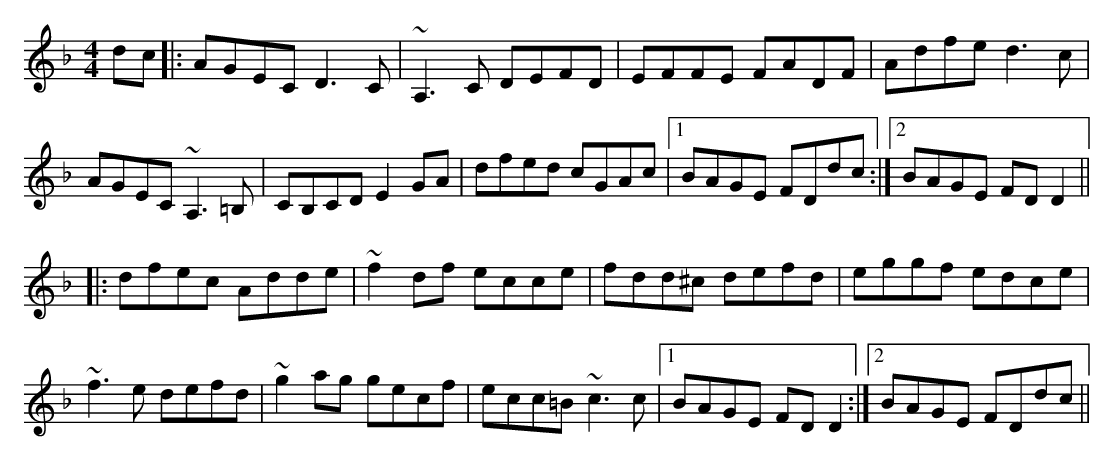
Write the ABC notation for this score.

X:1
M:4/4
K:Dmin
dc|:AGEC D3C|~A,3C DEFD|EFFE FADF|Adfe d3c|
AGEC ~A,3=B,|CB,CD E2GA|dfed cGAc|1 BAGE FDdc:|2 BAGE FDD2||
|:dfec Adde|~f2df ecce|fdd^c defd|eggf edce|
~f3e defd|~g2ag gecf|ecc=B ~c3c|1 BAGE FDD2:|2 BAGE FDdc||
